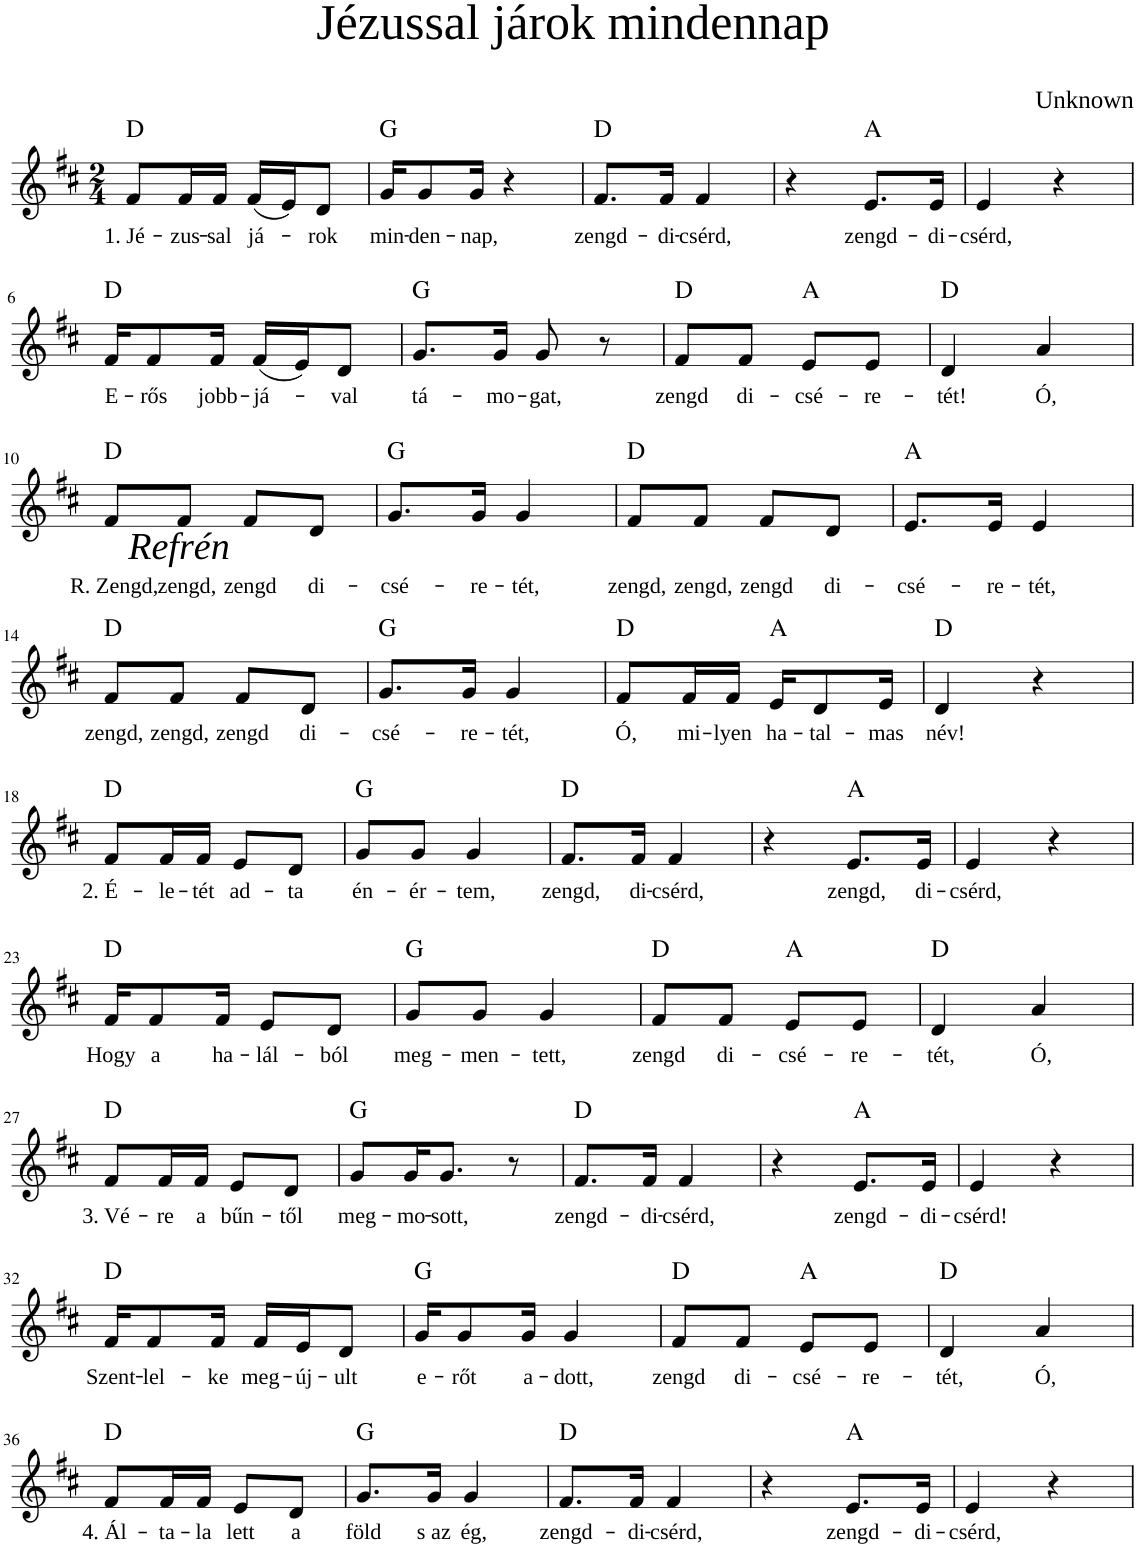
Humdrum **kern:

**kern	**text	**harte
*part1	*part1	*part1
*staff1	*staff1	*
*I"Choir	*	*
*I'Ch	*	*
*clefG2	*	*
*k[f#c#]	*	*
*M2/4	*	*
=1	=1	=1
!	!LO:LY:b	!LO:H:kt=N.C.
8f#/L	1. Jé-	N
!	!LO:LY:b	!
16f#/L	-zus-	.
!	!LO:LY:b	!
16f#/JJ	-sal	.
!	!LO:LY:b	!
(16f#/LL	já-	.
16e/J)	.	.
!	!LO:LY:b	!
8d/J	-rok	.
=2	=2	=2
!	!LO:LY:b	!LO:H:kt=N.C.
16g/KL	min-	N
!	!LO:LY:b	!
8g/	-den-	.
!	!LO:LY:b	!
16g/Jk	-nap,	.
4r	.	.
=3	=3	=3
!	!LO:LY:b	!LO:H:kt=N.C.
8.f#/L	zengd-	N
!	!LO:LY:b	!
16f#/Jk	-di-	.
!	!LO:LY:b	!
4f#/	-csérd,	.
=4	=4	=4
4r	.	.
!	!LO:LY:b	!LO:H:kt=N.C.
8.e/L	zengd-	N
!	!LO:LY:b	!
16e/Jk	-di-	.
=5	=5	=5
!	!LO:LY:b	!
4e/	-csérd,	.
4r	.	.
!!LO:LB:g=z
=6	=6	=6
!	!LO:LY:b	!LO:H:kt=N.C.
16f#/KL	E-	N
!	!LO:LY:b	!
8f#/	-rős	.
!	!LO:LY:b	!
16f#/Jk	jobb-	.
!	!LO:LY:b	!
(16f#/LL	-já-	.
16e/J)	.	.
!	!LO:LY:b	!
8d/J	-val	.
=7	=7	=7
!	!LO:LY:b	!LO:H:kt=N.C.
8.g/L	tá-	N
!	!LO:LY:b	!
16g/Jk	-mo-	.
!	!LO:LY:b	!
8g/	-gat,	.
8r	.	.
=8	=8	=8
!	!LO:LY:b	!LO:H:kt=N.C.
8f#/L	zengd	N
!	!LO:LY:b	!
8f#/J	di-	.
!	!LO:LY:b	!LO:H:kt=N.C.
8e/L	-csé-	N
!	!LO:LY:b	!
8e/J	-re-	.
=9	=9	=9
!	!LO:LY:b	!LO:H:kt=N.C.
4d/	-tét!	N
!	!LO:LY:b	!
4a/	Ó,	.
!!LO:LB:g=z
=10	=10	=10
!LO:TX:b:i:t=Refrén	!	!
!	!LO:LY:b	!LO:H:kt=N.C.
8f#/L	R. Zengd,	N
!	!LO:LY:b	!
8f#/J	zengd,	.
!	!LO:LY:b	!
8f#/L	zengd	.
!	!LO:LY:b	!
8d/J	di-	.
=11	=11	=11
!	!LO:LY:b	!LO:H:kt=N.C.
8.g/L	-csé-	N
!	!LO:LY:b	!
16g/Jk	-re-	.
!	!LO:LY:b	!
4g/	-tét,	.
=12	=12	=12
!	!LO:LY:b	!LO:H:kt=N.C.
8f#/L	zengd,	N
!	!LO:LY:b	!
8f#/J	zengd,	.
!	!LO:LY:b	!
8f#/L	zengd	.
!	!LO:LY:b	!
8d/J	di-	.
=13	=13	=13
!	!LO:LY:b	!LO:H:kt=N.C.
8.e/L	-csé-	N
!	!LO:LY:b	!
16e/Jk	-re-	.
!	!LO:LY:b	!
4e/	-tét,	.
!!LO:LB:g=z
=14	=14	=14
!	!LO:LY:b	!LO:H:kt=N.C.
8f#/L	zengd,	N
!	!LO:LY:b	!
8f#/J	zengd,	.
!	!LO:LY:b	!
8f#/L	zengd	.
!	!LO:LY:b	!
8d/J	di-	.
=15	=15	=15
!	!LO:LY:b	!LO:H:kt=N.C.
8.g/L	-csé-	N
!	!LO:LY:b	!
16g/Jk	-re-	.
!	!LO:LY:b	!
4g/	-tét,	.
=16	=16	=16
!	!LO:LY:b	!LO:H:kt=N.C.
8f#/L	Ó,	N
!	!LO:LY:b	!
16f#/L	mi-	.
!	!LO:LY:b	!
16f#/JJ	-lyen	.
!	!LO:LY:b	!LO:H:kt=N.C.
16e/KL	ha-	N
!	!LO:LY:b	!
8d/	-tal-	.
!	!LO:LY:b	!
16e/Jk	-mas	.
=17	=17	=17
!	!LO:LY:b	!LO:H:kt=N.C.
4d/	név!	N
4r	.	.
!!LO:LB:g=z
=18	=18	=18
!	!LO:LY:b	!LO:H:kt=N.C.
8f#/L	2. É-	N
!	!LO:LY:b	!
16f#/L	-le-	.
!	!LO:LY:b	!
16f#/JJ	-tét	.
!	!LO:LY:b	!
8e/L	ad-	.
!	!LO:LY:b	!
8d/J	-ta	.
=19	=19	=19
!	!LO:LY:b	!LO:H:kt=N.C.
8g/L	én-	N
!	!LO:LY:b	!
8g/J	-ér-	.
!	!LO:LY:b	!
4g/	-tem,	.
=20	=20	=20
!	!LO:LY:b	!LO:H:kt=N.C.
8.f#/L	zengd,	N
!	!LO:LY:b	!
16f#/Jk	di-	.
!	!LO:LY:b	!
4f#/	-csérd,	.
=21	=21	=21
4r	.	.
!	!LO:LY:b	!LO:H:kt=N.C.
8.e/L	zengd,	N
!	!LO:LY:b	!
16e/Jk	di-	.
=22	=22	=22
!	!LO:LY:b	!
4e/	-csérd,	.
4r	.	.
!!LO:LB:g=z
=23	=23	=23
!	!LO:LY:b	!LO:H:kt=N.C.
16f#/KL	Hogy	N
!	!LO:LY:b	!
8f#/	a	.
!	!LO:LY:b	!
16f#/Jk	ha-	.
!	!LO:LY:b	!
8e/L	-lál-	.
!	!LO:LY:b	!
8d/J	ból	.
=24	=24	=24
!	!LO:LY:b	!LO:H:kt=N.C.
8g/L	meg-	N
!	!LO:LY:b	!
8g/J	-men-	.
!	!LO:LY:b	!
4g/	-tett,	.
=25	=25	=25
!	!LO:LY:b	!LO:H:kt=N.C.
8f#/L	zengd	N
!	!LO:LY:b	!
8f#/J	di-	.
!	!LO:LY:b	!LO:H:kt=N.C.
8e/L	-csé-	N
!	!LO:LY:b	!
8e/J	-re-	.
=26	=26	=26
!	!LO:LY:b	!LO:H:kt=N.C.
4d/	-tét,	N
!	!LO:LY:b	!
4a/	Ó,	.
!!LO:LB:g=z
=27	=27	=27
!	!LO:LY:b	!LO:H:kt=N.C.
8f#/L	3. Vé-	N
!	!LO:LY:b	!
16f#/L	-re	.
!	!LO:LY:b	!
16f#/JJ	a	.
!	!LO:LY:b	!
8e/L	bűn-	.
!	!LO:LY:b	!
8d/J	-től	.
=28	=28	=28
!	!LO:LY:b	!LO:H:kt=N.C.
8g/L	meg-	N
!	!LO:LY:b	!
16g/K	-mo-	.
!	!LO:LY:b	!
8.g/J	-sott,	.
8r	.	.
=29	=29	=29
!	!LO:LY:b	!LO:H:kt=N.C.
8.f#/L	zengd-	N
!	!LO:LY:b	!
16f#/Jk	-di-	.
!	!LO:LY:b	!
4f#/	-csérd,	.
=30	=30	=30
4r	.	.
!	!LO:LY:b	!LO:H:kt=N.C.
8.e/L	zengd-	N
!	!LO:LY:b	!
16e/Jk	-di-	.
=31	=31	=31
!	!LO:LY:b	!
4e/	csérd!	.
4r	.	.
!!LO:LB:g=z
=32	=32	=32
!	!LO:LY:b	!LO:H:kt=N.C.
16f#/KL	Szent-	N
!	!LO:LY:b	!
8f#/	-lel-	.
!	!LO:LY:b	!
16f#/Jk	-ke	.
!	!LO:LY:b	!
16f#/LL	meg-	.
!	!LO:LY:b	!
16e/J	-új-	.
!	!LO:LY:b	!
8d/J	-ult	.
=33	=33	=33
!	!LO:LY:b	!LO:H:kt=N.C.
16g/KL	e-	N
!	!LO:LY:b	!
8g/	-rőt	.
!	!LO:LY:b	!
16g/Jk	a-	.
!	!LO:LY:b	!
4g/	-dott,	.
=34	=34	=34
!	!LO:LY:b	!LO:H:kt=N.C.
8f#/L	zengd	N
!	!LO:LY:b	!
8f#/J	di-	.
!	!LO:LY:b	!LO:H:kt=N.C.
8e/L	-csé-	N
!	!LO:LY:b	!
8e/J	-re-	.
=35	=35	=35
!	!LO:LY:b	!LO:H:kt=N.C.
4d/	-tét,	N
!	!LO:LY:b	!
4a/	Ó,	.
!!LO:LB:g=z
=36	=36	=36
!	!LO:LY:b	!LO:H:kt=N.C.
8f#/L	4. Ál-	N
!	!LO:LY:b	!
16f#/L	-ta-	.
!	!LO:LY:b	!
16f#/JJ	-la	.
!	!LO:LY:b	!
8e/L	lett	.
!	!LO:LY:b	!
8d/J	a	.
=37	=37	=37
!	!LO:LY:b	!LO:H:kt=N.C.
8.g/L	föld	N
!	!LO:LY:b	!
16g/Jk	s az	.
!	!LO:LY:b	!
4g/	ég,	.
=38	=38	=38
!	!LO:LY:b	!LO:H:kt=N.C.
8.f#/L	zengd-	N
!	!LO:LY:b	!
16f#/Jk	-di-	.
!	!LO:LY:b	!
4f#/	-csérd,	.
=39	=39	=39
4r	.	.
!	!LO:LY:b	!LO:H:kt=N.C.
8.e/L	zengd-	N
!	!LO:LY:b	!
16e/Jk	-di-	.
=40	=40	=40
!	!LO:LY:b	!
4e/	-csérd,	.
4r	.	.
=	=	=
*-	*-	*-
